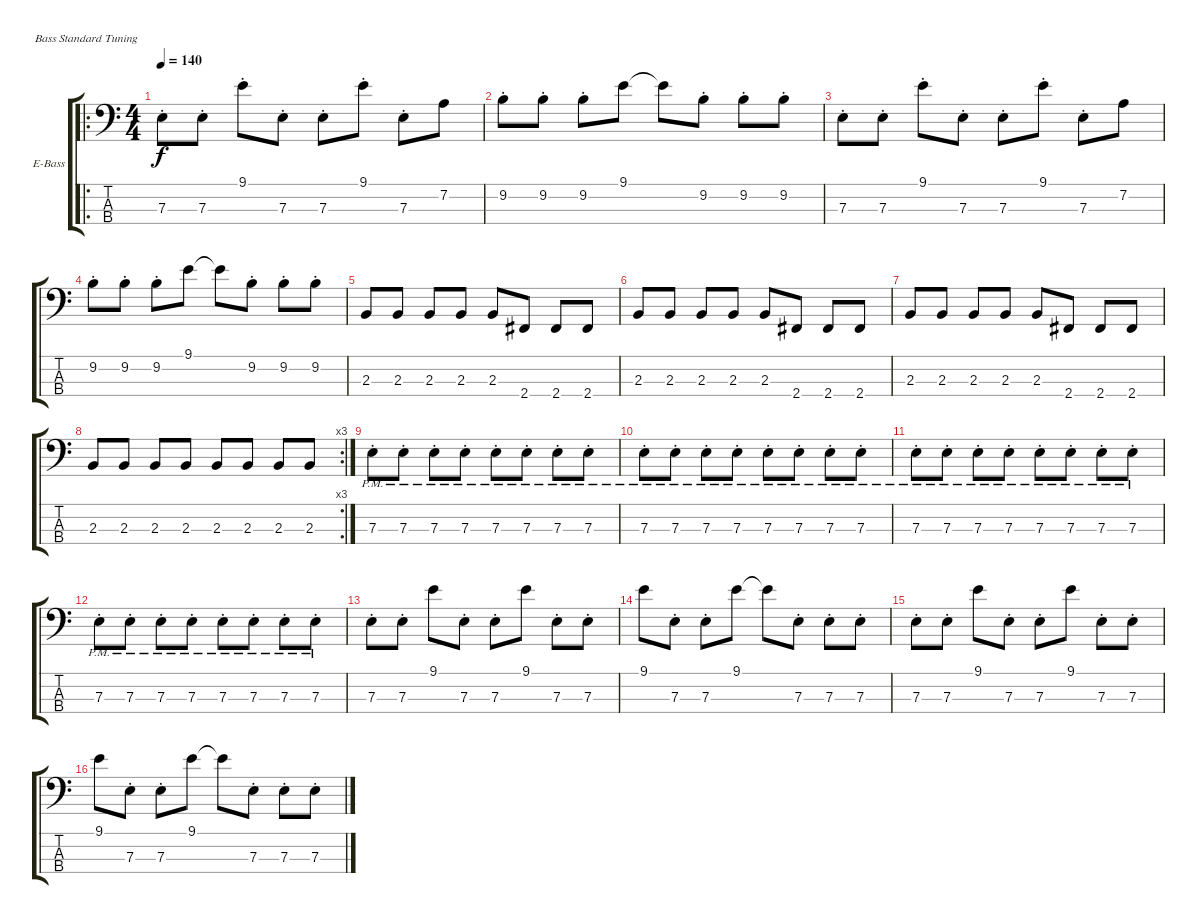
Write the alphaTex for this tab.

\defaultSystemsLayout 4
\bracketExtendMode groupsimilarinstruments
\firstSystemTrackNameOrientation horizontal
\otherSystemsTrackNameOrientation horizontal
\track ("Electric Bass" "E-Bass") {instrument electricbassfinger}
\staff {score tabs}
\tuning (G2 D2 A1 E1)
\ro
\ts (4 4)
\tempo 140
\clef f4
\ks c
7.3{st}.8{dy f} 7.3{st}.8 9.1{st}.8 7.3{st}.8 7.3{st}.8 9.1{st}.8 7.3{st}.8 7.2.8 |
9.2{st}.8 9.2{st}.8 9.2{st}.8 9.1.8 9.1{t}.8 9.2{st}.8 9.2{st}.8 9.2{st}.8 |
7.3{st}.8 7.3{st}.8 9.1{st}.8 7.3{st}.8 7.3{st}.8 9.1{st}.8 7.3{st}.8 7.2.8 |
9.2{st}.8 9.2{st}.8 9.2{st}.8 9.1.8 9.1{t}.8 9.2{st}.8 9.2{st}.8 9.2{st}.8 |
2.3.8 2.3.8 2.3.8 2.3.8 2.3.8 2.4.8 2.4.8 2.4.8 |
2.3.8 2.3.8 2.3.8 2.3.8 2.3.8 2.4.8 2.4.8 2.4.8 |
2.3.8 2.3.8 2.3.8 2.3.8 2.3.8 2.4.8 2.4.8 2.4.8 |
\rc 3
2.3.8 2.3.8 2.3.8 2.3.8 2.3.8 2.3.8 2.3.8 2.3.8 |
7.3{pm st}.8 7.3{pm st}.8 7.3{pm st}.8 7.3{pm st}.8 7.3{pm st}.8 7.3{pm st}.8 7.3{pm st}.8 7.3{pm st}.8 |
7.3{pm st}.8 7.3{pm st}.8 7.3{pm st}.8 7.3{pm st}.8 7.3{pm st}.8 7.3{pm st}.8 7.3{pm st}.8 7.3{pm st}.8 |
7.3{pm st}.8 7.3{pm st}.8 7.3{pm st}.8 7.3{pm st}.8 7.3{pm st}.8 7.3{pm st}.8 7.3{pm st}.8 7.3{pm st}.8 |
7.3{pm st}.8 7.3{pm st}.8 7.3{pm st}.8 7.3{pm st}.8 7.3{pm st}.8 7.3{pm st}.8 7.3{pm st}.8 7.3{pm st}.8 |
7.3{st}.8 7.3{st}.8 9.1.8 7.3{st}.8 7.3{st}.8 9.1.8 7.3{st}.8 7.3{st}.8 |
9.1.8 7.3{st}.8 7.3{st}.8 9.1.8 9.1{t}.8 7.3{st}.8 7.3{st}.8 7.3{st}.8 |
7.3{st}.8 7.3{st}.8 9.1.8 7.3{st}.8 7.3{st}.8 9.1.8 7.3{st}.8 7.3{st}.8 |
9.1.8 7.3{st}.8 7.3{st}.8 9.1.8 9.1{t}.8 7.3{st}.8 7.3{st}.8 7.3{st}.8
